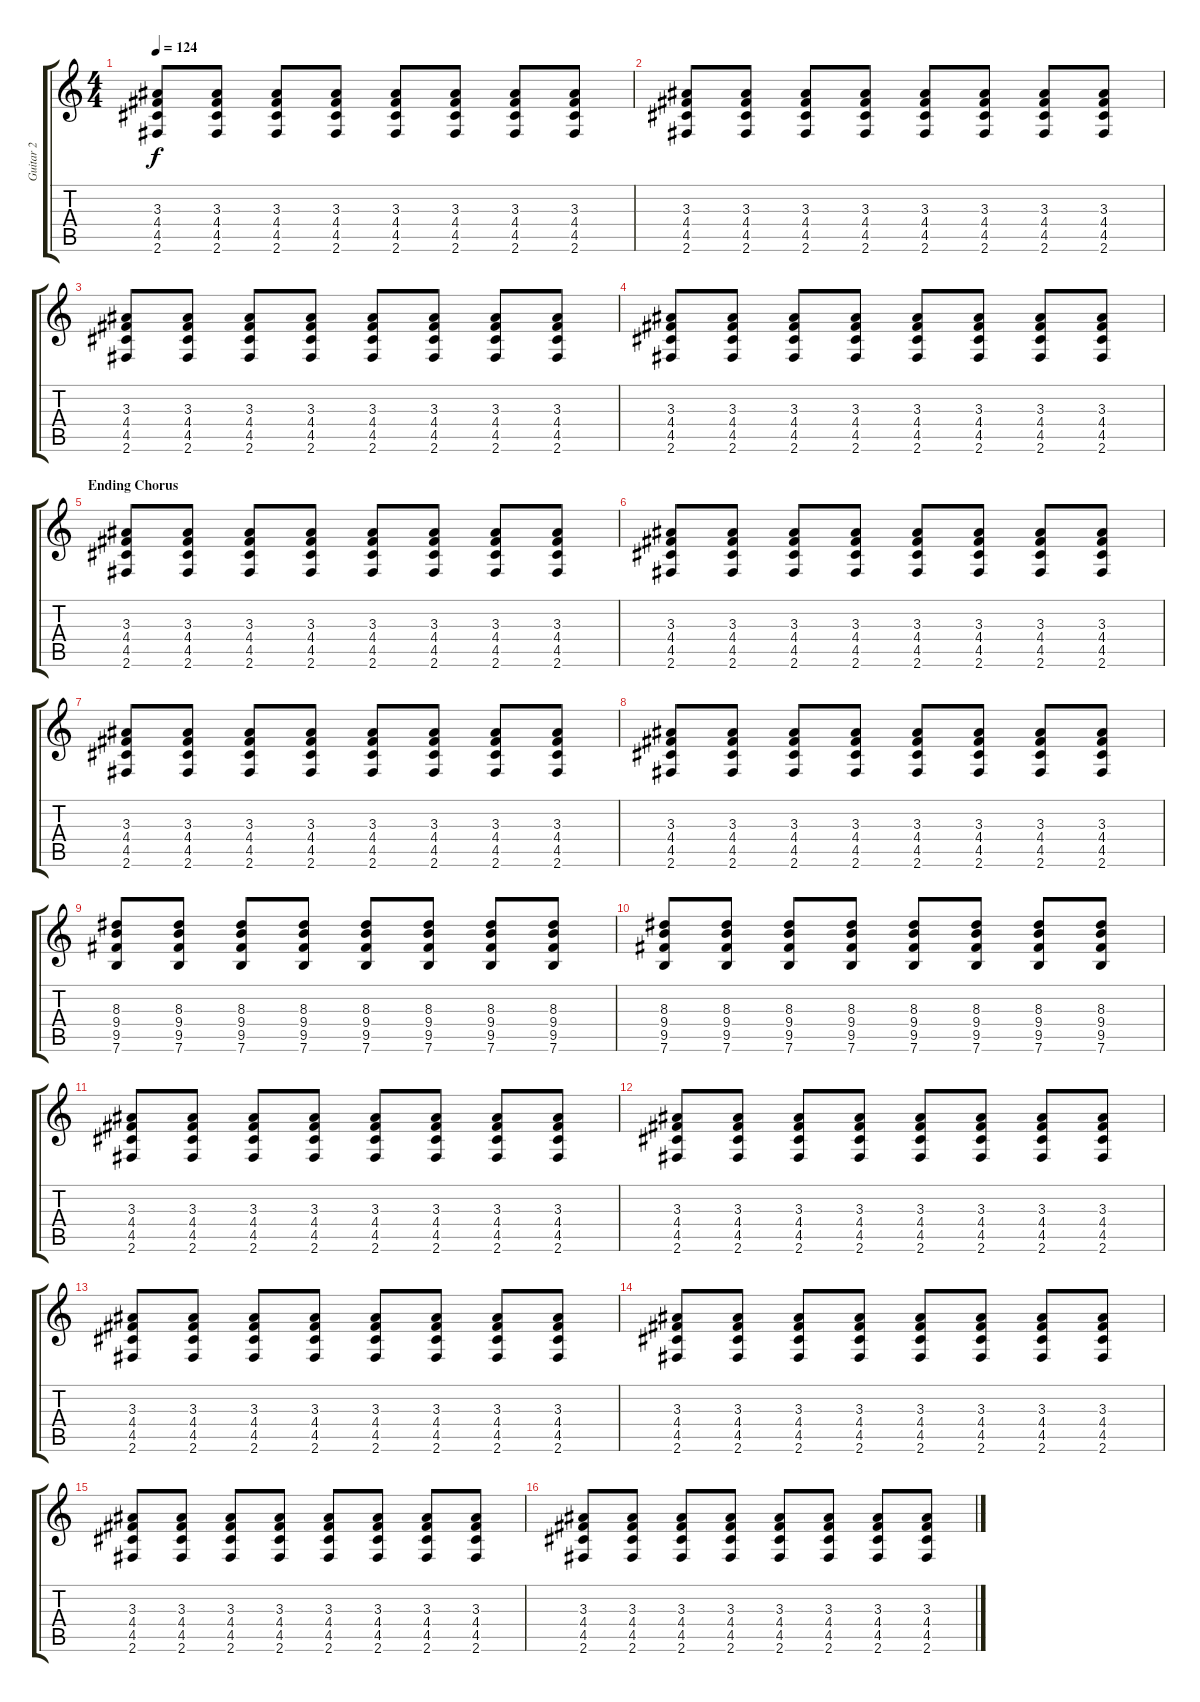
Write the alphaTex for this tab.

\track ("Guitar 2" "Guitar 2") {instrument distortionguitar}
\staff {score tabs}
\tuning (E4 B3 G3 D3 A2 E2) {hide}
\ts (4 4)
\tempo 124
\clef g2
\ks c
(3.3 4.4 4.5 2.6).8{dy f volume 13} (3.3 4.4 4.5 2.6).8 (3.3 4.4 4.5 2.6).8 (3.3 4.4 4.5 2.6).8 (3.3 4.4 4.5 2.6).8 (3.3 4.4 4.5 2.6).8 (3.3 4.4 4.5 2.6).8 (3.3 4.4 4.5 2.6).8 |
(3.3 4.4 4.5 2.6).8{volume 13} (3.3 4.4 4.5 2.6).8 (3.3 4.4 4.5 2.6).8 (3.3 4.4 4.5 2.6).8 (3.3 4.4 4.5 2.6).8 (3.3 4.4 4.5 2.6).8 (3.3 4.4 4.5 2.6).8 (3.3 4.4 4.5 2.6).8 |
(3.3 4.4 4.5 2.6).8{volume 13} (3.3 4.4 4.5 2.6).8 (3.3 4.4 4.5 2.6).8 (3.3 4.4 4.5 2.6).8 (3.3 4.4 4.5 2.6).8 (3.3 4.4 4.5 2.6).8 (3.3 4.4 4.5 2.6).8 (3.3 4.4 4.5 2.6).8 |
(3.3 4.4 4.5 2.6).8{volume 13} (3.3 4.4 4.5 2.6).8 (3.3 4.4 4.5 2.6).8 (3.3 4.4 4.5 2.6).8 (3.3 4.4 4.5 2.6).8 (3.3 4.4 4.5 2.6).8 (3.3 4.4 4.5 2.6).8 (3.3 4.4 4.5 2.6).8 |
\section ("" "Ending Chorus")
(3.3 4.4 4.5 2.6).8{volume 13} (3.3 4.4 4.5 2.6).8 (3.3 4.4 4.5 2.6).8 (3.3 4.4 4.5 2.6).8 (3.3 4.4 4.5 2.6).8 (3.3 4.4 4.5 2.6).8 (3.3 4.4 4.5 2.6).8 (3.3 4.4 4.5 2.6).8 |
(3.3 4.4 4.5 2.6).8 (3.3 4.4 4.5 2.6).8 (3.3 4.4 4.5 2.6).8 (3.3 4.4 4.5 2.6).8 (3.3 4.4 4.5 2.6).8 (3.3 4.4 4.5 2.6).8 (3.3 4.4 4.5 2.6).8 (3.3 4.4 4.5 2.6).8 |
(3.3 4.4 4.5 2.6).8 (3.3 4.4 4.5 2.6).8 (3.3 4.4 4.5 2.6).8 (3.3 4.4 4.5 2.6).8 (3.3 4.4 4.5 2.6).8 (3.3 4.4 4.5 2.6).8 (3.3 4.4 4.5 2.6).8 (3.3 4.4 4.5 2.6).8 |
(3.3 4.4 4.5 2.6).8 (3.3 4.4 4.5 2.6).8 (3.3 4.4 4.5 2.6).8 (3.3 4.4 4.5 2.6).8 (3.3 4.4 4.5 2.6).8 (3.3 4.4 4.5 2.6).8 (3.3 4.4 4.5 2.6).8 (3.3 4.4 4.5 2.6).8 |
(8.3 9.4 9.5 7.6).8 (8.3 9.4 9.5 7.6).8 (8.3 9.4 9.5 7.6).8 (8.3 9.4 9.5 7.6).8 (8.3 9.4 9.5 7.6).8 (8.3 9.4 9.5 7.6).8 (8.3 9.4 9.5 7.6).8 (8.3 9.4 9.5 7.6).8 |
(8.3 9.4 9.5 7.6).8 (8.3 9.4 9.5 7.6).8 (8.3 9.4 9.5 7.6).8 (8.3 9.4 9.5 7.6).8 (8.3 9.4 9.5 7.6).8 (8.3 9.4 9.5 7.6).8 (8.3 9.4 9.5 7.6).8 (8.3 9.4 9.5 7.6).8 |
(3.3 4.4 4.5 2.6).8 (3.3 4.4 4.5 2.6).8 (3.3 4.4 4.5 2.6).8 (3.3 4.4 4.5 2.6).8 (3.3 4.4 4.5 2.6).8 (3.3 4.4 4.5 2.6).8 (3.3 4.4 4.5 2.6).8 (3.3 4.4 4.5 2.6).8 |
(3.3 4.4 4.5 2.6).8 (3.3 4.4 4.5 2.6).8 (3.3 4.4 4.5 2.6).8 (3.3 4.4 4.5 2.6).8 (3.3 4.4 4.5 2.6).8 (3.3 4.4 4.5 2.6).8 (3.3 4.4 4.5 2.6).8 (3.3 4.4 4.5 2.6).8 |
(3.3 4.4 4.5 2.6).8{volume 13} (3.3 4.4 4.5 2.6).8 (3.3 4.4 4.5 2.6).8 (3.3 4.4 4.5 2.6).8 (3.3 4.4 4.5 2.6).8 (3.3 4.4 4.5 2.6).8 (3.3 4.4 4.5 2.6).8 (3.3 4.4 4.5 2.6).8 |
(3.3 4.4 4.5 2.6).8 (3.3 4.4 4.5 2.6).8 (3.3 4.4 4.5 2.6).8 (3.3 4.4 4.5 2.6).8 (3.3 4.4 4.5 2.6).8 (3.3 4.4 4.5 2.6).8 (3.3 4.4 4.5 2.6).8 (3.3 4.4 4.5 2.6).8 |
(3.3 4.4 4.5 2.6).8 (3.3 4.4 4.5 2.6).8 (3.3 4.4 4.5 2.6).8 (3.3 4.4 4.5 2.6).8 (3.3 4.4 4.5 2.6).8 (3.3 4.4 4.5 2.6).8 (3.3 4.4 4.5 2.6).8 (3.3 4.4 4.5 2.6).8 |
(3.3 4.4 4.5 2.6).8 (3.3 4.4 4.5 2.6).8 (3.3 4.4 4.5 2.6).8 (3.3 4.4 4.5 2.6).8 (3.3 4.4 4.5 2.6).8 (3.3 4.4 4.5 2.6).8 (3.3 4.4 4.5 2.6).8 (3.3 4.4 4.5 2.6).8
